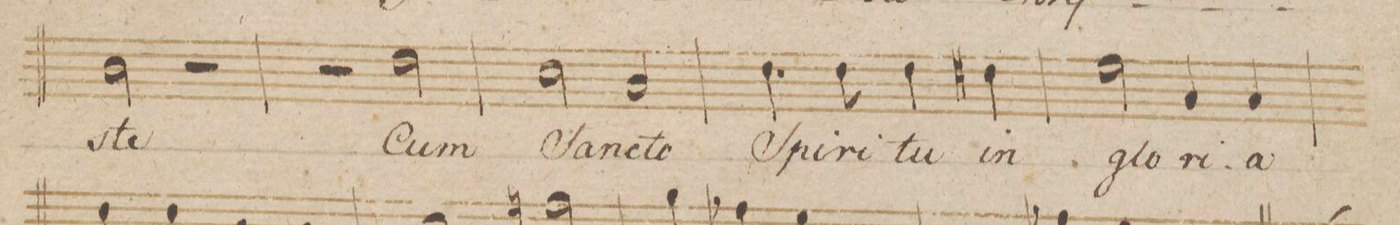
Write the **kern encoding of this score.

**kern	**text	**dynam
*I"Tenore.	*	*
*clefC4	*	*
*k[b-]	*	*
*met(c)	*	*
*M4/4	*	*
2A\	-ste	.
2r	.	.
=152	=152	=152
2r	.	.
2c\	Cum	.
=153	=153	=153
2B-\	San-	.
2G/	-cto	.
=154	=154	=154
4.c\	Spi-	.
8c\	-ri-	.
4c\	-tu	.
4c#X\	in	.
=155	=155	=155
2d\	glo-	.
4G/	-ri-	.
4G/	-a	.
=156	=156	=156
*-	*-	*-
